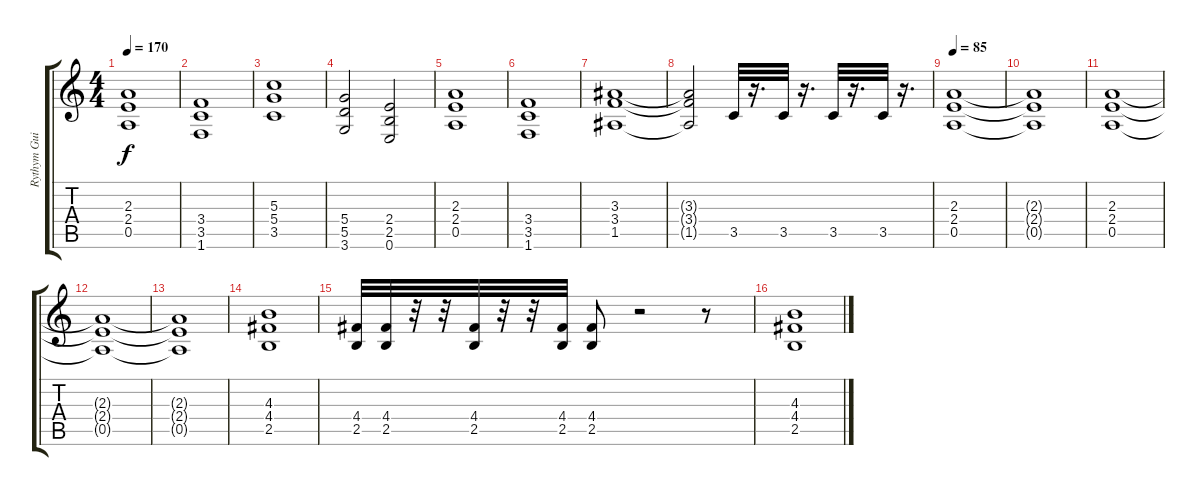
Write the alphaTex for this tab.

\track ("Rythym Guitar" "Rythym Gui") {instrument distortionguitar}
\staff {score tabs}
\tuning (E4 B3 G3 D3 A2 E2) {hide}
\ts (4 4)
\tempo 170
\clef g2
\ks c
(2.3 2.4 0.5).1{dy f} |
(3.4 3.5 1.6).1 |
(5.3 5.4 3.5).1 |
(5.4 5.5 3.6).2 (2.4 2.5 0.6).2 |
(2.3 2.4 0.5).1 |
(3.4 3.5 1.6).1 |
(3.3 3.4 1.5).1 |
(3.3{t} 3.4{t} 1.5{t}).2 3.5.32 r.16{d} 3.5.32 r.16{d} 3.5.32 r.16{d} 3.5.32 r.16{d} |
\tempo 85
(2.3 2.4 0.5).1 |
(2.3{t} 2.4{t} 0.5{t}).1 |
(2.3 2.4 0.5).1 |
(2.3{t} 2.4{t} 0.5{t}).1 |
(2.3{t} 2.4{t} 0.5{t}).1 |
(4.3 4.4 2.5).1 |
(4.4 2.5).32 (4.4 2.5).32 r.32 r.32 (4.4 2.5).32 r.32 r.32 (4.4 2.5).32 (4.4 2.5).8 r.2 r.8 |
(4.3 4.4 2.5).1
